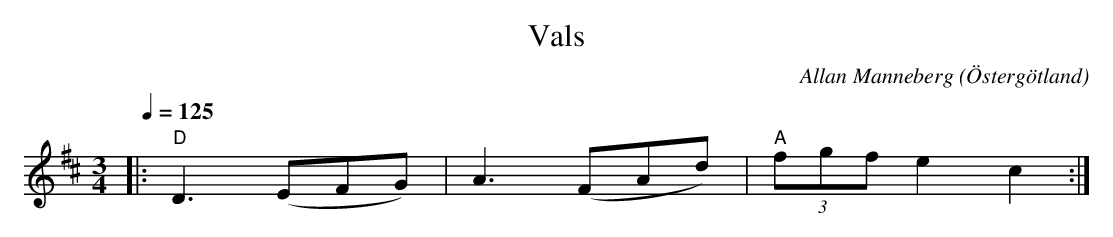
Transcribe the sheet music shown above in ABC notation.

X:1
T:Vals
O:Östergötland
C:Allan Manneberg
Q:1/4=125
M: 3/4
L: 1/8
K: D
|: "D"D3(EFG) | A3(FAd) |"A" (3fgf e2 c2:|
|: :|
